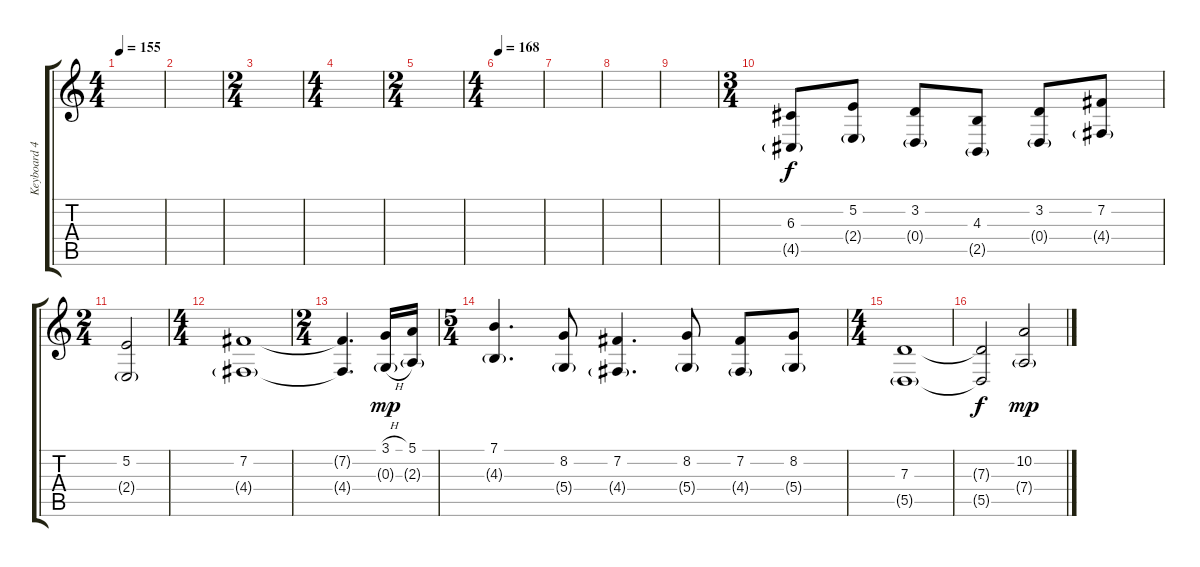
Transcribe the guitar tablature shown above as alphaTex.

\track ("Keyboard 4 (Banks)" "Keyboard 4") {instrument lead5charang}
\staff {score tabs}
\tuning (E4 B3 G3 D3 A2 E2) {hide}
\ts (4 4)
\tempo 155
\clef g2
\ks c
|
|
\ts (2 4)
|
\ts (4 4)
|
\ts (2 4)
|
\ts (4 4)
\tempo 168
|
|
|
|
\ts (3 4)
(6.3 4.5{g}).8 (5.2 2.4{g}).8 (3.2 0.4{g}).8 (4.3 2.5{g}).8 (3.2 0.4{g}).8 (7.2 4.4{g}).8 |
\ts (2 4)
(5.2 2.4{g}).2 |
\ts (4 4)
(7.2 4.4{g}).1 |
\ts (2 4)
(7.2{t} 4.4{t}).4{d dy f} (3.1{h} 0.3{h g}).16{dy mp} (5.1 2.3{g}).16 |
\ts (5 4)
(7.1 4.3{g}).4{d} (8.2 5.4{g}).8 (7.2 4.4{g}).4{d} (8.2 5.4{g}).8 (7.2 4.4{g}).8 (8.2 5.4{g}).8 |
\ts (4 4)
(7.3 5.5{g}).1 |
(7.3{t} 5.5{t}).2{dy f} (10.2 7.4{g}).2{dy mp}
